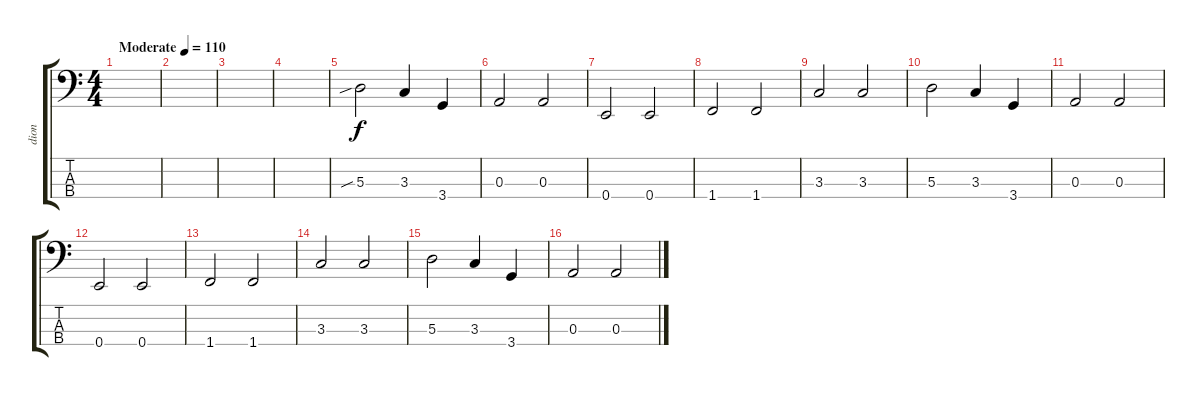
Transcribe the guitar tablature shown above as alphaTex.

\track ("dion" "dion") {instrument electricbassfinger}
\staff {score tabs}
\tuning (G2 D2 A1 E1) {hide}
\ts (4 4)
\tempo (110 "Moderate")
\clef f4
\ks c
|
|
|
|
5.3{sib}.2 3.3.4 3.4.4 |
0.3.2 0.3.2 |
0.4.2 0.4.2 |
1.4.2 1.4.2 |
3.3.2 3.3.2 |
5.3.2 3.3.4 3.4.4 |
0.3.2 0.3.2 |
0.4.2 0.4.2 |
1.4.2 1.4.2 |
3.3.2 3.3.2 |
5.3.2 3.3.4 3.4.4 |
0.3.2 0.3.2
